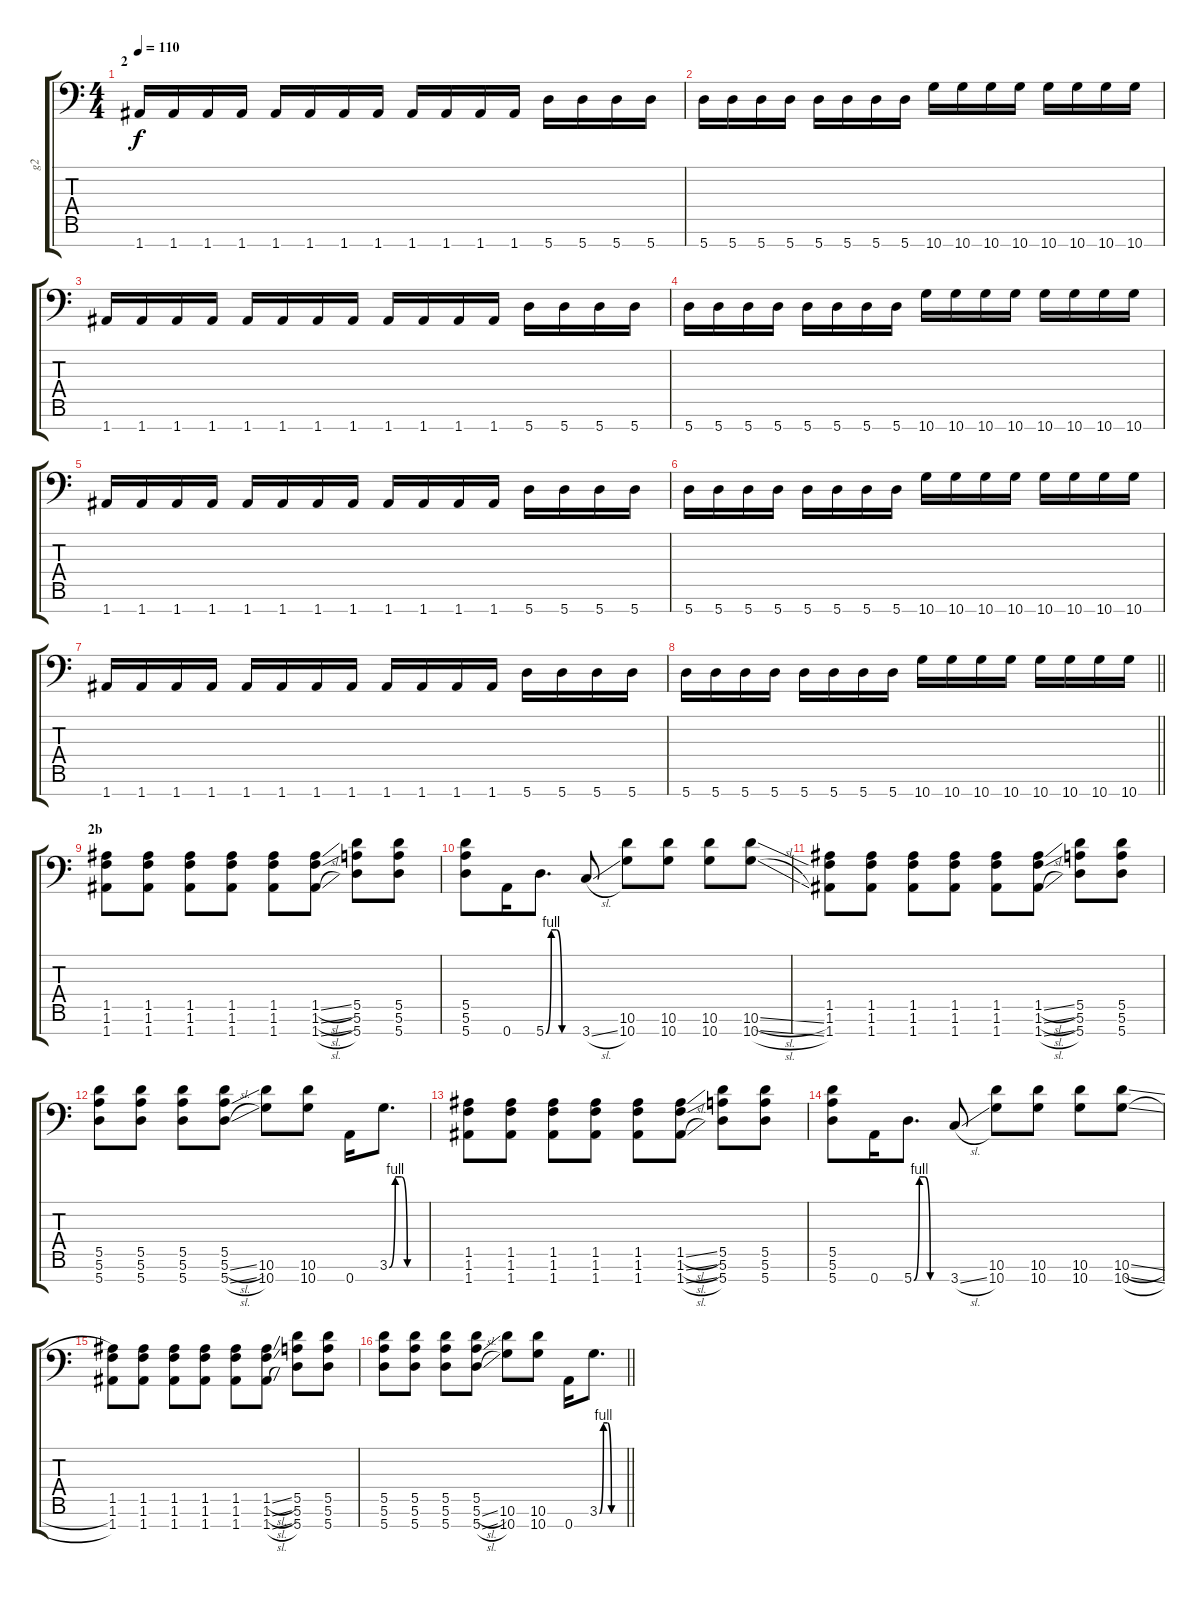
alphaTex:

\track ("g2" "g2") {instrument distortionguitar}
\staff {score tabs}
\tuning (E4 B3 G3 D3 A2 E2 A1) {hide}
\ts (4 4)
\section ("" "2")
\tempo 110
\clef f4
\ks c
1.7.16{dy f} 1.7.16 1.7.16 1.7.16 1.7.16 1.7.16 1.7.16 1.7.16 1.7.16 1.7.16 1.7.16 1.7.16 5.7.16 5.7.16 5.7.16 5.7.16 |
5.7.16 5.7.16 5.7.16 5.7.16 5.7.16 5.7.16 5.7.16 5.7.16 10.7.16 10.7.16 10.7.16 10.7.16 10.7.16 10.7.16 10.7.16 10.7.16 |
1.7.16 1.7.16 1.7.16 1.7.16 1.7.16 1.7.16 1.7.16 1.7.16 1.7.16 1.7.16 1.7.16 1.7.16 5.7.16 5.7.16 5.7.16 5.7.16 |
5.7.16 5.7.16 5.7.16 5.7.16 5.7.16 5.7.16 5.7.16 5.7.16 10.7.16 10.7.16 10.7.16 10.7.16 10.7.16 10.7.16 10.7.16 10.7.16 |
1.7.16 1.7.16 1.7.16 1.7.16 1.7.16 1.7.16 1.7.16 1.7.16 1.7.16 1.7.16 1.7.16 1.7.16 5.7.16 5.7.16 5.7.16 5.7.16 |
5.7.16 5.7.16 5.7.16 5.7.16 5.7.16 5.7.16 5.7.16 5.7.16 10.7.16 10.7.16 10.7.16 10.7.16 10.7.16 10.7.16 10.7.16 10.7.16 |
1.7.16 1.7.16 1.7.16 1.7.16 1.7.16 1.7.16 1.7.16 1.7.16 1.7.16 1.7.16 1.7.16 1.7.16 5.7.16 5.7.16 5.7.16 5.7.16 |
\barLineRight lightlight
5.7.16 5.7.16 5.7.16 5.7.16 5.7.16 5.7.16 5.7.16 5.7.16 10.7.16 10.7.16 10.7.16 10.7.16 10.7.16 10.7.16 10.7.16 10.7.16 |
\section ("" "2b")
(1.5 1.6 1.7).8 (1.5 1.6 1.7).8 (1.5 1.6 1.7).8 (1.5 1.6 1.7).8 (1.5 1.6 1.7).8 (1.5{sl} 1.6{sl} 1.7{sl}).8 (5.5 5.6 5.7).8 (5.5 5.6 5.7).8 |
(5.5 5.6 5.7).8 0.7.16 5.7{be (custom 0 0 10 4 20 4 30 0 60 0)}.8{d} 3.7{sl}.8 (10.6 10.7).8 (10.6 10.7).8 (10.6 10.7).8 (10.6{sl} 10.7{sl}).8 |
(1.5 1.6 1.7).8 (1.5 1.6 1.7).8 (1.5 1.6 1.7).8 (1.5 1.6 1.7).8 (1.5 1.6 1.7).8 (1.5{sl} 1.6{sl} 1.7{sl}).8 (5.5 5.6 5.7).8 (5.5 5.6 5.7).8 |
(5.5 5.6 5.7).8 (5.5 5.6 5.7).8 (5.5 5.6 5.7).8 (5.5 5.6{sl} 5.7{sl}).8 (10.6 10.7).8 (10.6 10.7).8 0.7.16 3.6{be (custom 0 0 10 4 20 4 30 0 60 0)}.8{d} |
(1.5 1.6 1.7).8 (1.5 1.6 1.7).8 (1.5 1.6 1.7).8 (1.5 1.6 1.7).8 (1.5 1.6 1.7).8 (1.5{sl} 1.6{sl} 1.7{sl}).8 (5.5 5.6 5.7).8 (5.5 5.6 5.7).8 |
(5.5 5.6 5.7).8 0.7.16 5.7{be (custom 0 0 10 4 20 4 30 0 60 0)}.8{d} 3.7{sl}.8 (10.6 10.7).8 (10.6 10.7).8 (10.6 10.7).8 (10.6{sl} 10.7{sl}).8 |
(1.5 1.6 1.7).8 (1.5 1.6 1.7).8 (1.5 1.6 1.7).8 (1.5 1.6 1.7).8 (1.5 1.6 1.7).8 (1.5{sl} 1.6{sl} 1.7{sl}).8 (5.5 5.6 5.7).8 (5.5 5.6 5.7).8 |
\barLineRight lightlight
(5.5 5.6 5.7).8 (5.5 5.6 5.7).8 (5.5 5.6 5.7).8 (5.5 5.6{sl} 5.7{sl}).8 (10.6 10.7).8 (10.6 10.7).8 0.7.16 3.6{be (custom 0 0 10 4 20 4 30 0 60 0)}.8{d}
